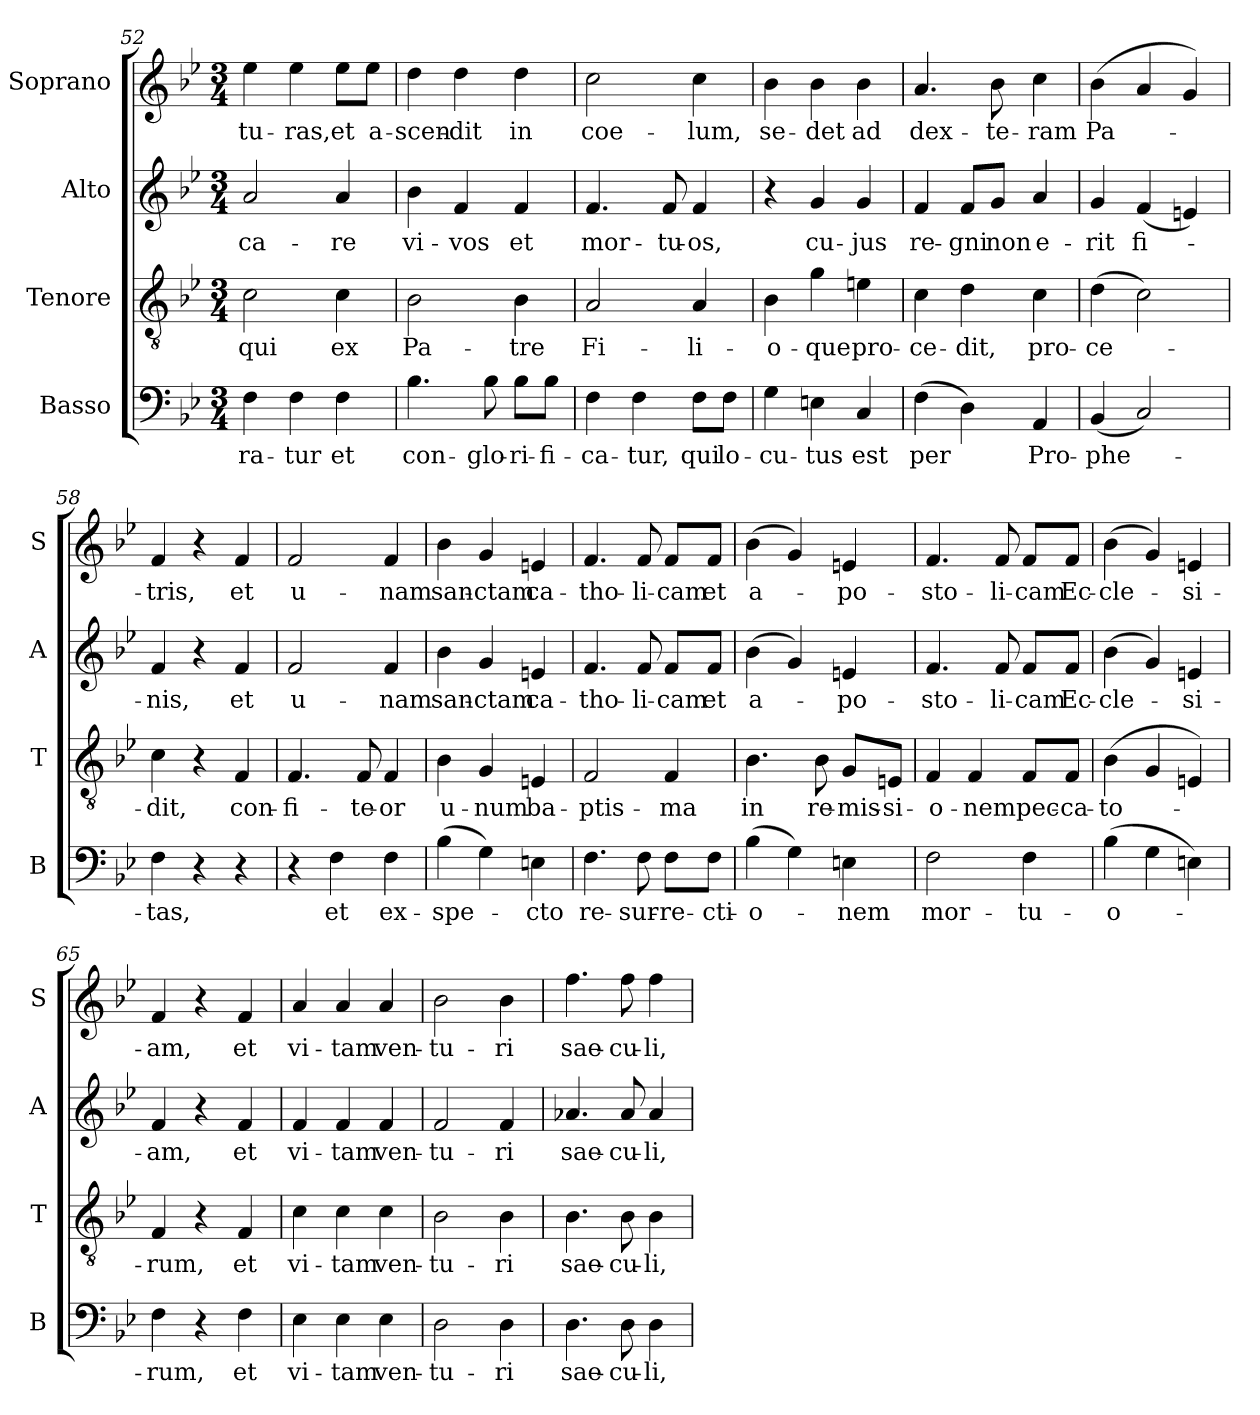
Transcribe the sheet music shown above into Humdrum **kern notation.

**kern	**text	**kern	**text	**kern	**text	**kern	**text
*part4	*part4	*part3	*part3	*part2	*part2	*part1	*part1
*staff4	*staff4	*staff3	*staff3	*staff2	*staff2	*staff1	*staff1
*I"Basso	*	*I"Tenore	*	*I"Alto	*	*I"Soprano	*
*I'B	*	*I'T	*	*I'A	*	*I'S	*
*clefF4	*	*clefGv2	*	*clefG2	*	*clefG2	*
*k[b-e-]	*	*k[b-e-]	*	*k[b-e-]	*	*k[b-e-]	*
*B-:	*	*B-:	*	*B-:	*	*B-:	*
*M3/4	*	*M3/4	*	*M3/4	*	*M3/4	*
=52	=52	=52	=52	=52	=52	=52	=52
!	!LO:LY:b	!	!LO:LY:b	!	!LO:LY:b	!	!LO:LY:b
4F\	-ra-	2c\	qui	2a/	-ca-	4ee-\	-tu-
!	!LO:LY:b	!	!	!	!	!	!LO:LY:b
4F\	-tur	.	.	.	.	4ee-\	-ras,
!	!LO:LY:b	!	!LO:LY:b	!	!LO:LY:b	!	!LO:LY:b
4F\	et	4c\	ex	4a/	-re	8ee-\L	et
!	!	!	!	!	!	!	!LO:LY:b
.	.	.	.	.	.	8ee-\J	a-
=53	=53	=53	=53	=53	=53	=53	=53
!	!LO:LY:b	!	!LO:LY:b	!	!LO:LY:b	!	!LO:LY:b
4.B-\	con-	2B-\	Pa-	4b-\	vi-	4dd\	-scen-
!	!	!	!	!	!LO:LY:b	!	!LO:LY:b
.	.	.	.	4f/	-vos	4dd\	-dit
!	!LO:LY:b	!	!	!	!	!	!
8B-\	-glo-	.	.	.	.	.	.
!	!LO:LY:b	!	!LO:LY:b	!	!LO:LY:b	!	!LO:LY:b
8B-\L	-ri-	4B-\	-tre	4f/	et	4dd\	in
!	!LO:LY:b	!	!	!	!	!	!
8B-\J	-fi-	.	.	.	.	.	.
=54	=54	=54	=54	=54	=54	=54	=54
!	!LO:LY:b	!	!LO:LY:b	!	!LO:LY:b	!	!LO:LY:b
4F\	-ca-	2A/	Fi-	4.f/	mor-	2cc\	coe-
!	!LO:LY:b	!	!	!	!	!	!
4F\	-tur,	.	.	.	.	.	.
!	!	!	!	!	!LO:LY:b	!	!
.	.	.	.	8f/	-tu-	.	.
!	!LO:LY:b	!	!LO:LY:b	!	!LO:LY:b	!	!LO:LY:b
8F\L	qui	4A/	-li-	4f/	-os,	4cc\	-lum,
!	!LO:LY:b	!	!	!	!	!	!
8F\J	lo-	.	.	.	.	.	.
=55	=55	=55	=55	=55	=55	=55	=55
!	!LO:LY:b	!	!LO:LY:b	!	!	!	!LO:LY:b
4G\	-cu-	4B-\	-o-	4r	.	4b-\	se-
!	!LO:LY:b	!	!LO:LY:b	!	!LO:LY:b	!	!LO:LY:b
4En\	-tus	4g\	-que	4g/	cu-	4b-\	-det
!	!LO:LY:b	!	!LO:LY:b	!	!LO:LY:b	!	!LO:LY:b
4C/	est	4en\	pro-	4g/	-jus	4b-\	ad
=56	=56	=56	=56	=56	=56	=56	=56
!	!LO:LY:b	!	!LO:LY:b	!	!LO:LY:b	!	!LO:LY:b
(>4F\	per	4c\	-ce-	4f/	re-	4.a/	dex-
!	!	!	!LO:LY:b	!	!LO:LY:b	!	!
4D\)	.	4d\	-dit,	8f/L	-gni	.	.
!	!	!	!	!	!LO:LY:b	!	!LO:LY:b
.	.	.	.	8g/J	non	8b-\	-te-
!	!LO:LY:b	!	!LO:LY:b	!	!LO:LY:b	!	!LO:LY:b
4AA/	Pro-	4c\	pro-	4a/	e-	4cc\	-ram
!!LO:LB:g=z
=57	=57	=57	=57	=57	=57	=57	=57
!	!LO:LY:b	!	!LO:LY:b	!	!LO:LY:b	!	!LO:LY:b
(<4BB-/	-phe-	(>4d\	-ce-	4g/	-rit	(>4b-\	Pa-
!	!	!	!	!	!LO:LY:b	!	!
2C/)	.	2c\)	.	(<4f/	fi-	4a/	.
.	.	.	.	4en/)	.	4g/)	.
=58	=58	=58	=58	=58	=58	=58	=58
!	!LO:LY:b	!	!LO:LY:b	!	!LO:LY:b	!	!LO:LY:b
4F\	-tas,	4c\	-dit,	4f/	-nis,	4f/	-tris,
4r	.	4r	.	4r	.	4r	.
!	!	!	!LO:LY:b	!	!LO:LY:b	!	!LO:LY:b
4r	.	4F/	con-	4f/	et	4f/	et
=59	=59	=59	=59	=59	=59	=59	=59
!	!	!	!LO:LY:b	!	!LO:LY:b	!	!LO:LY:b
4r	.	4.F/	-fi-	2f/	u-	2f/	u-
!	!LO:LY:b	!	!	!	!	!	!
4F\	et	.	.	.	.	.	.
!	!	!	!LO:LY:b	!	!	!	!
.	.	8F/	-te-	.	.	.	.
!	!LO:LY:b	!	!LO:LY:b	!	!LO:LY:b	!	!LO:LY:b
4F\	ex-	4F/	-or	4f/	-nam	4f/	-nam
=60	=60	=60	=60	=60	=60	=60	=60
!	!LO:LY:b	!	!LO:LY:b	!	!LO:LY:b	!	!LO:LY:b
(>4B-\	-spe-	4B-\	u-	4b-\	san-	4b-\	san-
!	!	!	!LO:LY:b	!	!LO:LY:b	!	!LO:LY:b
4G\)	.	4G/	-num	4g/	-ctam	4g/	-ctam
!	!LO:LY:b	!	!LO:LY:b	!	!LO:LY:b	!	!LO:LY:b
4En\	-cto	4En/	ba-	4en/	ca-	4en/	ca-
=61	=61	=61	=61	=61	=61	=61	=61
!	!LO:LY:b	!	!LO:LY:b	!	!LO:LY:b	!	!LO:LY:b
4.F\	re-	2F/	-ptis-	4.f/	-tho-	4.f/	-tho-
!	!LO:LY:b	!	!	!	!LO:LY:b	!	!LO:LY:b
8F\	-sur-	.	.	8f/	-li-	8f/	-li-
!	!LO:LY:b	!	!LO:LY:b	!	!LO:LY:b	!	!LO:LY:b
8F\L	-re-	4F/	-ma	8f/L	-cam	8f/L	-cam
!	!LO:LY:b	!	!	!	!LO:LY:b	!	!LO:LY:b
8F\J	-cti-	.	.	8f/J	et	8f/J	et
=62	=62	=62	=62	=62	=62	=62	=62
!	!LO:LY:b	!	!LO:LY:b	!	!LO:LY:b	!	!LO:LY:b
(>4B-\	-o-	4.B-\	in	(>4b-\	a-	(>4b-\	a-
4G\)	.	.	.	4g/)	.	4g/)	.
!	!	!	!LO:LY:b	!	!	!	!
.	.	8B-\	re-	.	.	.	.
!	!LO:LY:b	!	!LO:LY:b	!	!LO:LY:b	!	!LO:LY:b
4En\	-nem	8G/L	-mis-	4en/	-po-	4en/	-po-
!	!	!	!LO:LY:b	!	!	!	!
.	.	8En/J	-si-	.	.	.	.
=63	=63	=63	=63	=63	=63	=63	=63
!	!LO:LY:b	!	!LO:LY:b	!	!LO:LY:b	!	!LO:LY:b
2F\	mor-	4F/	-o-	4.f/	-sto-	4.f/	-sto-
!	!	!	!LO:LY:b	!	!	!	!
.	.	4F/	-nem	.	.	.	.
!	!	!	!	!	!LO:LY:b	!	!LO:LY:b
.	.	.	.	8f/	-li-	8f/	-li-
!	!LO:LY:b	!	!LO:LY:b	!	!LO:LY:b	!	!LO:LY:b
4F\	-tu-	8F/L	pec-	8f/L	-cam	8f/L	-cam
!	!	!	!LO:LY:b	!	!LO:LY:b	!	!LO:LY:b
.	.	8F/J	-ca-	8f/J	Ec-	8f/J	Ec-
!!LO:LB:g=z
=64	=64	=64	=64	=64	=64	=64	=64
!	!LO:LY:b	!	!LO:LY:b	!	!LO:LY:b	!	!LO:LY:b
(>4B-\	-o-	(>4B-\	-to-	(>4b-\	-cle-	(>4b-\	-cle-
4G\	.	4G/	.	4g/)	.	4g/)	.
!	!	!	!	!	!LO:LY:b	!	!LO:LY:b
4En\)	.	4En/)	.	4en/	-si-	4en/	-si-
=65	=65	=65	=65	=65	=65	=65	=65
!	!LO:LY:b	!	!LO:LY:b	!	!LO:LY:b	!	!LO:LY:b
4F\	-rum,	4F/	-rum,	4f/	-am,	4f/	-am,
4r	.	4r	.	4r	.	4r	.
!	!LO:LY:b	!	!LO:LY:b	!	!LO:LY:b	!	!LO:LY:b
4F\	et	4F/	et	4f/	et	4f/	et
=66	=66	=66	=66	=66	=66	=66	=66
!	!LO:LY:b	!	!LO:LY:b	!	!LO:LY:b	!	!LO:LY:b
4E-\	vi-	4c\	vi-	4f/	vi-	4a/	vi-
!	!LO:LY:b	!	!LO:LY:b	!	!LO:LY:b	!	!LO:LY:b
4E-\	-tam	4c\	-tam	4f/	-tam	4a/	-tam
!	!LO:LY:b	!	!LO:LY:b	!	!LO:LY:b	!	!LO:LY:b
4E-\	ven-	4c\	ven-	4f/	ven-	4a/	ven-
=67	=67	=67	=67	=67	=67	=67	=67
!	!LO:LY:b	!	!LO:LY:b	!	!LO:LY:b	!	!LO:LY:b
2D\	-tu-	2B-\	-tu-	2f/	-tu-	2b-\	-tu-
!	!LO:LY:b	!	!LO:LY:b	!	!LO:LY:b	!	!LO:LY:b
4D\	-ri	4B-\	-ri	4f/	-ri	4b-\	-ri
=68	=68	=68	=68	=68	=68	=68	=68
!	!LO:LY:b	!	!LO:LY:b	!	!LO:LY:b	!	!LO:LY:b
4.D\	sae-	4.B-\	sae-	4.a-X/	sae-	4.ff\	sae-
!	!LO:LY:b	!	!LO:LY:b	!	!LO:LY:b	!	!LO:LY:b
8D\	-cu-	8B-\	-cu-	8a-/	-cu-	8ff\	-cu-
!	!LO:LY:b	!	!LO:LY:b	!	!LO:LY:b	!	!LO:LY:b
4D\	-li,	4B-\	-li,	4a-/	-li,	4ff\	-li,
=	=	=	=	=	=	=	=
*-	*-	*-	*-	*-	*-	*-	*-
